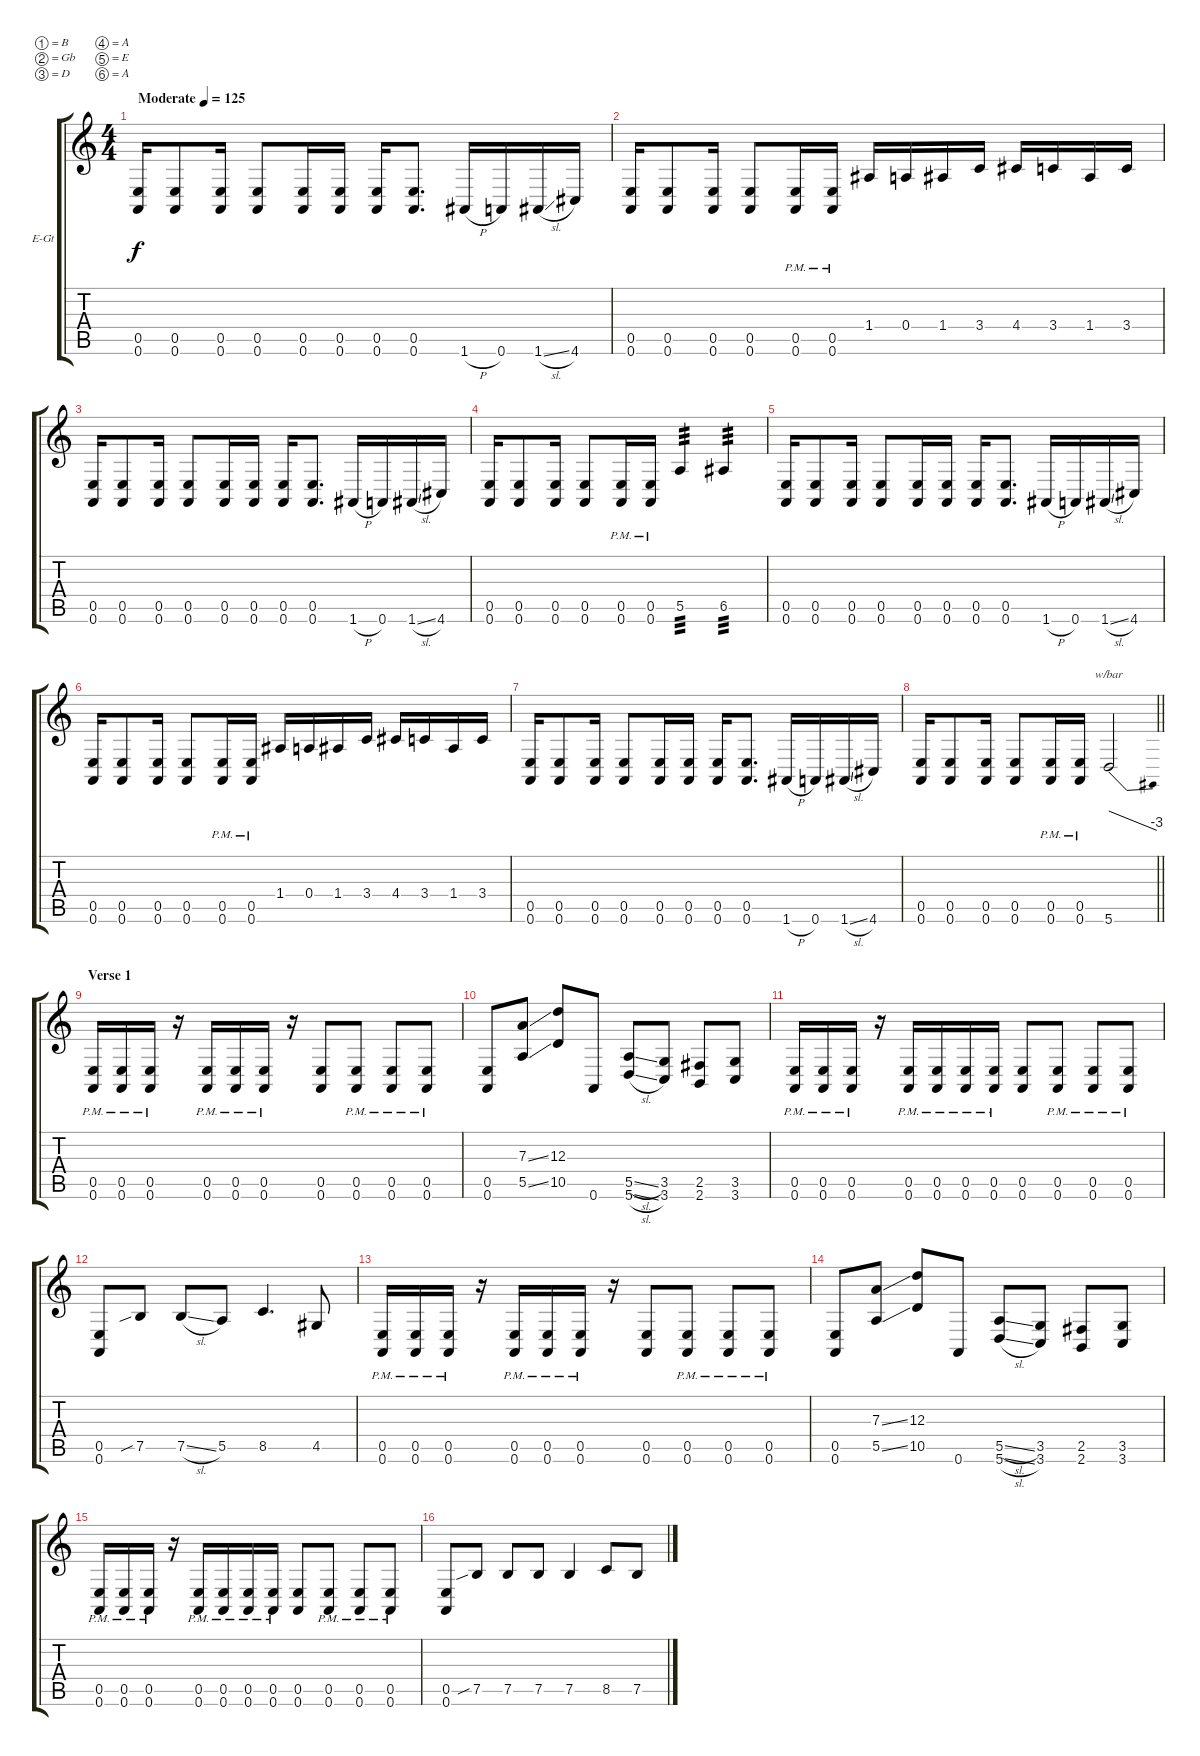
\bracketExtendMode groupsimilarinstruments
\firstSystemTrackNameOrientation horizontal
\otherSystemsTrackNameOrientation horizontal
\track ("L" "E-Gt") {instrument distortionguitar}
\staff {score tabs}
\tuning (B3 Gb3 D3 A2 E2 A1)
\ts (4 4)
\beaming (8 2 2 2 2)
\section ("" "")
\tempo (125 "Moderate")
\clef g2
\ks c
(0.5 0.6).16{txt "" dy f instrument distortionguitar} (0.5 0.6).8 (0.5 0.6).16 (0.5 0.6).8 (0.5 0.6).16 (0.5 0.6).16 (0.5 0.6).16 (0.5 0.6).8{d} 1.6{h}.16 0.6.16 1.6{sl}.16 4.6.16 |
(0.5 0.6).16 (0.5 0.6).8 (0.5 0.6).16 (0.5 0.6).8 (0.5{pm} 0.6{pm}).16 (0.5{pm} 0.6{pm}).16 1.4.16 0.4.16 1.4.16 3.4.16 4.4.16 3.4.16 1.4.16 3.4.16 |
(0.5 0.6).16 (0.5 0.6).8 (0.5 0.6).16 (0.5 0.6).8 (0.5 0.6).16 (0.5 0.6).16 (0.5 0.6).16 (0.5 0.6).8{d} 1.6{h}.16 0.6.16 1.6{sl}.16 4.6.16 |
(0.5 0.6).16 (0.5 0.6).8 (0.5 0.6).16 (0.5 0.6).8 (0.5{pm} 0.6{pm}).16 (0.5{pm} 0.6{pm}).16 5.5.4{tp 3} 6.5.4{tp 3} |
(0.5 0.6).16 (0.5 0.6).8 (0.5 0.6).16 (0.5 0.6).8 (0.5 0.6).16 (0.5 0.6).16 (0.5 0.6).16 (0.5 0.6).8{d} 1.6{h}.16 0.6.16 1.6{sl}.16 4.6.16 |
(0.5 0.6).16 (0.5 0.6).8 (0.5 0.6).16 (0.5 0.6).8 (0.5{pm} 0.6{pm}).16 (0.5{pm} 0.6{pm}).16 1.4.16 0.4.16 1.4.16 3.4.16 4.4.16 3.4.16 1.4.16 3.4.16 |
(0.5 0.6).16 (0.5 0.6).8 (0.5 0.6).16 (0.5 0.6).8 (0.5 0.6).16 (0.5 0.6).16 (0.5 0.6).16 (0.5 0.6).8{d} 1.6{h}.16 0.6.16 1.6{sl}.16 4.6.16 |
\barLineRight lightlight
(0.5 0.6).16 (0.5 0.6).8 (0.5 0.6).16 (0.5 0.6).8 (0.5{pm} 0.6{pm}).16 (0.5{pm} 0.6{pm}).16 5.6.2{tbe (dive default 0 0 60 -12)} |
\section ("" "Verse 1")
(0.5{pm} 0.6{pm}).16 (0.5{pm} 0.6{pm}).16 (0.5{pm} 0.6{pm}).16 r.16 (0.5{pm} 0.6{pm}).16 (0.5{pm} 0.6{pm}).16 (0.5{pm} 0.6{pm}).16 r.16 (0.5 0.6).8 (0.5{pm} 0.6{pm}).8 (0.5{pm} 0.6{pm}).8 (0.5{pm} 0.6{pm}).8 |
(0.5 0.6).8 (7.3{ss} 5.5{ss}).8 (12.3 10.5).8 0.6.8 (5.5{sl} 5.6{sl}).8 (3.5 3.6).8 (2.5 2.6).8 (3.5 3.6).8 |
(0.5{pm} 0.6{pm}).16 (0.5{pm} 0.6{pm}).16 (0.5{pm} 0.6{pm}).16 r.16 (0.5{pm} 0.6{pm}).16 (0.5{pm} 0.6{pm}).16 (0.5{pm} 0.6{pm}).16 (0.5{pm} 0.6{pm}).16 (0.5 0.6).8 (0.5{pm} 0.6{pm}).8 (0.5{pm} 0.6{pm}).8 (0.5{pm} 0.6{pm}).8 |
(0.5 0.6).8 7.5{sib}.8 7.5{sl}.8 5.5.8 8.5.4{d} 4.5.8 |
(0.5{pm} 0.6{pm}).16 (0.5{pm} 0.6{pm}).16 (0.5{pm} 0.6{pm}).16 r.16 (0.5{pm} 0.6{pm}).16 (0.5{pm} 0.6{pm}).16 (0.5{pm} 0.6{pm}).16 r.16 (0.5 0.6).8 (0.5{pm} 0.6{pm}).8 (0.5{pm} 0.6{pm}).8 (0.5{pm} 0.6{pm}).8 |
(0.5 0.6).8 (7.3{ss} 5.5{ss}).8 (12.3 10.5).8 0.6.8 (5.5{sl} 5.6{sl}).8 (3.5 3.6).8 (2.5 2.6).8 (3.5 3.6).8 |
(0.5{pm} 0.6{pm}).16 (0.5{pm} 0.6{pm}).16 (0.5{pm} 0.6{pm}).16 r.16 (0.5{pm} 0.6{pm}).16 (0.5{pm} 0.6{pm}).16 (0.5{pm} 0.6{pm}).16 (0.5{pm} 0.6{pm}).16 (0.5 0.6).8 (0.5{pm} 0.6{pm}).8 (0.5{pm} 0.6{pm}).8 (0.5{pm} 0.6{pm}).8 |
(0.5 0.6).8 7.5{sib}.8 7.5.8 7.5.8 7.5.4 8.5.8 7.5.8
